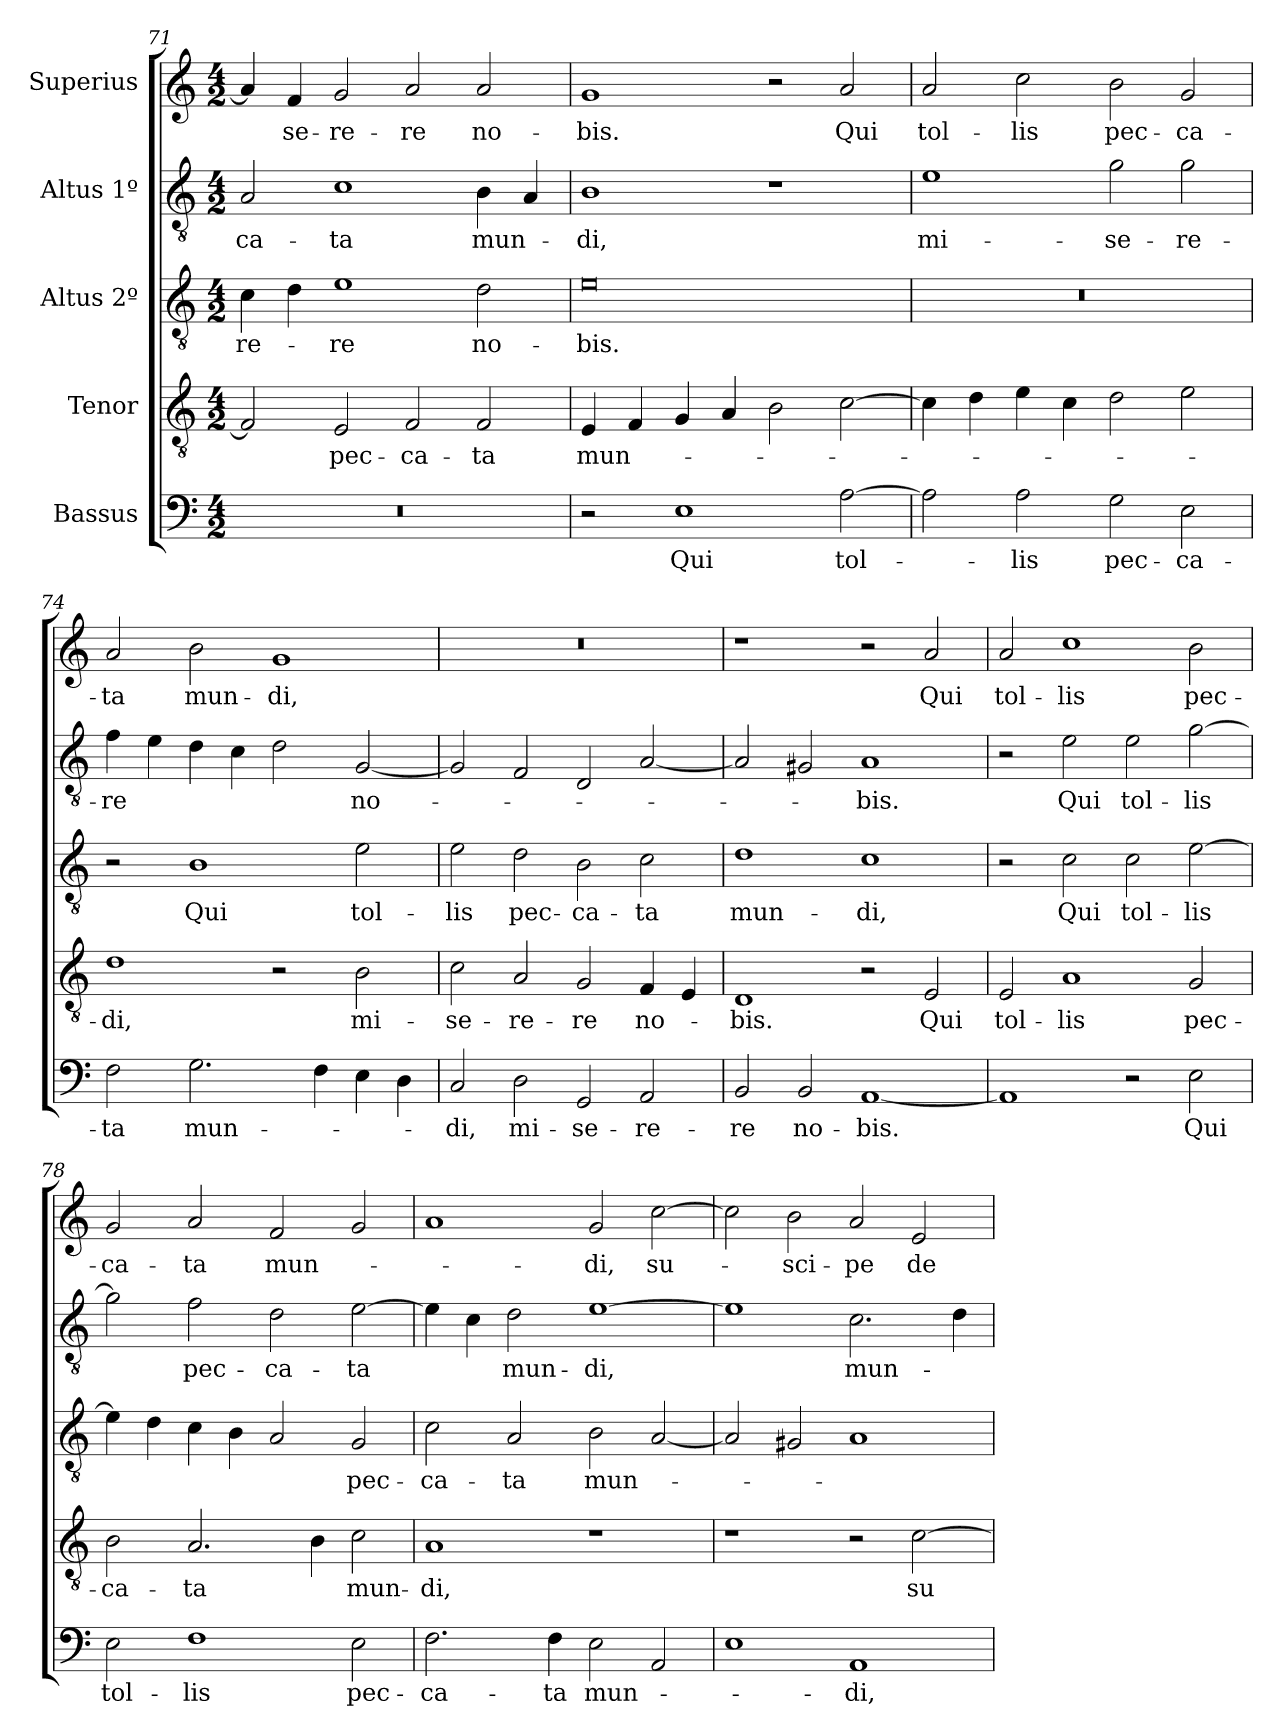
**kern	**text	**kern	**text	**kern	**text	**kern	**text	**kern	**text
*part5	*part5	*part4	*part4	*part3	*part3	*part2	*part2	*part1	*part1
*staff5	*staff5	*staff4	*staff4	*staff3	*staff3	*staff2	*staff2	*staff1	*staff1
*I"Bassus	*	*I"Tenor	*	*I"Altus 2º	*	*I"Altus 1º	*	*I"Superius	*
*clefF4	*	*clefGv2	*	*clefGv2	*	*clefGv2	*	*clefG2	*
*k[]	*	*k[]	*	*k[]	*	*k[]	*	*k[]	*
*M4/2	*	*M4/2	*	*M4/2	*	*M4/2	*	*M4/2	*
=71	=71	=71	=71	=71	=71	=71	=71	=71	=71
0r	.	2F/]	.	4c\	-re-	2A/	-ca-	4a/]	.
.	.	.	.	4d\	.	.	.	4f/	-se-
.	.	2E/	pec-	1e\	-re	1c\	-ta	2g/	-re-
.	.	2F/	-ca-	.	.	.	.	2a/	-re
.	.	2F/	-ta	2d\	no-	4B\	mun-	2a/	no-
.	.	.	.	.	.	4A/	.	.	.
=72	=72	=72	=72	=72	=72	=72	=72	=72	=72
2r	.	4E/	mun-	0e\	-bis.	1B\	-di,	1g/	-bis.
.	.	4F/	.	.	.	.	.	.	.
1E\	Qui	4G/	.	.	.	.	.	.	.
.	.	4A/	.	.	.	.	.	.	.
.	.	2B\	.	.	.	1r	.	2r	.
[2A\	tol-	[2c\	.	.	.	.	.	2a/	Qui
=73	=73	=73	=73	=73	=73	=73	=73	=73	=73
2A\]	.	4c\]	.	0r	.	1e\	mi-	2a/	tol-
.	.	4d\	.	.	.	.	.	.	.
2A\	-lis	4e\	.	.	.	.	.	2cc\	-lis
.	.	4c\	.	.	.	.	.	.	.
2G\	pec-	2d\	.	.	.	2g\	-se-	2b\	pec-
2E\	-ca-	2e\	.	.	.	2g\	-re-	2g/	-ca-
=74	=74	=74	=74	=74	=74	=74	=74	=74	=74
2F\	-ta	1d\	-di,	2r	.	4f\	-re	2a/	-ta
.	.	.	.	.	.	4e\	.	.	.
2.G\	mun-	.	.	1B\	Qui	4d\	.	2b\	mun-
.	.	.	.	.	.	4c\	.	.	.
.	.	2r	.	.	.	2d\	.	1g/	-di,
4F\	.	.	.	.	.	.	.	.	.
4E\	.	2B\	mi-	2e\	tol-	[2G/	no-	.	.
4D\	.	.	.	.	.	.	.	.	.
=75	=75	=75	=75	=75	=75	=75	=75	=75	=75
2C/	-di,	2c\	-se-	2e\	-lis	2G/]	.	0r	.
2D\	mi-	2A/	-re-	2d\	pec-	2F/	.	.	.
2GG/	-se-	2G/	-re	2B\	-ca-	2D/	.	.	.
2AA/	-re-	4F/	no-	2c\	-ta	[2A/	.	.	.
.	.	4E/	.	.	.	.	.	.	.
=76	=76	=76	=76	=76	=76	=76	=76	=76	=76
2BB/	-re	1D/	-bis.	1d\	mun-	2A/]	.	1r	.
2BB/	no-	.	.	.	.	2G#X/	.	.	.
[1AA/	-bis.	2r	.	1c\	-di,	1A/	-bis.	2r	.
.	.	2E/	Qui	.	.	.	.	2a/	Qui
=77	=77	=77	=77	=77	=77	=77	=77	=77	=77
1AA/]	.	2E/	tol-	2r	.	2r	.	2a/	tol-
.	.	1A/	-lis	2c\	Qui	2e\	Qui	1cc\	-lis
2r	.	.	.	2c\	tol-	2e\	tol-	.	.
2E\	Qui	2G/	pec-	[2e\	-lis	[2g\	-lis	2b\	pec-
=78	=78	=78	=78	=78	=78	=78	=78	=78	=78
2E\	tol-	2B\	-ca-	4e\]	.	2g\]	.	2g/	-ca-
.	.	.	.	4d\	.	.	.	.	.
1F\	-lis	2.A/	-ta	4c\	.	2f\	pec-	2a/	-ta
.	.	.	.	4B\	.	.	.	.	.
.	.	.	.	2A/	.	2d\	-ca-	2f/	mun-
.	.	4B\	.	.	.	.	.	.	.
2E\	pec-	2c\	mun-	2G/	pec-	[2e\	-ta	2g/	.
=79	=79	=79	=79	=79	=79	=79	=79	=79	=79
2.F\	-ca-	1A/	-di,	2c\	-ca-	4e\]	.	1a/	.
.	.	.	.	.	.	4c\	.	.	.
.	.	.	.	2A/	-ta	2d\	mun-	.	.
4F\	-ta	.	.	.	.	.	.	.	.
2E\	mun-	1r	.	2B\	mun-	[1e\	-di,	2g/	-di,
2AA/	.	.	.	[2A/	.	.	.	[2cc\	su-
=80	=80	=80	=80	=80	=80	=80	=80	=80	=80
1E\	.	1r	.	2A/]	.	1e\]	.	2cc\]	.
.	.	.	.	2G#X/	.	.	.	2b\	-sci-
1AA/	-di,	2r	.	1A/	.	2.c\	mun-	2a/	-pe
.	.	[2c\	su-	.	.	.	.	2e/	de-
.	.	.	.	.	.	4d\	.	.	.
=	=	=	=	=	=	=	=	=	=
*-	*-	*-	*-	*-	*-	*-	*-	*-	*-
